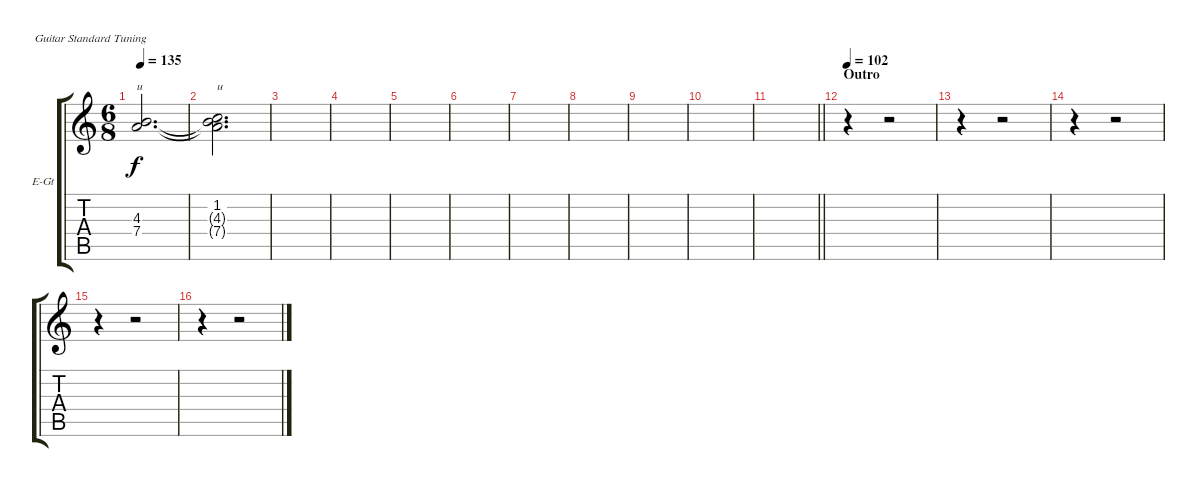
\bracketExtendMode groupsimilarinstruments
\firstSystemTrackNameOrientation horizontal
\otherSystemsTrackNameOrientation horizontal
\track ("vocal back (Konstantin Bekrev)" "E-Gt") {instrument electricguitarclean}
\staff {score tabs}
\tuning (E4 B3 G3 D3 A2 E2)
\ts (6 8)
\tempo 135
\clef g2
\scale
0.333333
\ks aminor
(4.3 7.4{t}).2{d txt "и" dy f} |
\scale
0.333333 (4.3{t} 1.2 7.4{t}).2{d txt "и"} |
\scale
0.333333 |
\scale
0.333333 |
\scale
0.333333 |
\scale
0.333333 |
\scale
0.333333 |
\scale
0.333333 |
\scale
0.333333 |
\scale
0.333333 |
\scale
0.333333
\barLineRight lightlight
|
\section ("" "Outro")
\tempo 102
\scale
0.333333 r.4 r.2 |
\scale
0.333333 r.4 r.2 |
\scale
0.333333 r.4 r.2 |
\scale
0.333333 r.4 r.2 |
\scale
0.333333 r.4 r.2
